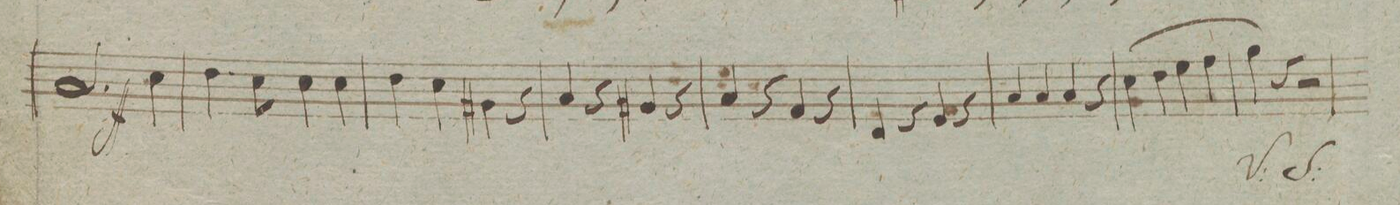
**kern	**dynam
*I"Viola	*
*clefC3	*
*k[f#c#g#d#]	*
*met(c|)	*
*M2/2	*
2.B/	.
4d#\	ff
=58	=58
4.e\	.
8d#\	.
4d#\	.
4d#\	.
=59	=59
4e\	.
4d#\	.
4A#X\	.
4r	.
=60	=60
4B/	.
4r	.
4A#X/	.
4r	.
=61	=61
4B/	.
4r	.
4G#/	.
4r	.
=62	=62
4E/	.
4r	.
4F#/	.
4r	.
=63	=63
4B/	.
4B/	.
4B/	.
4r	.
=64	=64
(4d#\	.
4e\	.
4f#\	.
4g#\	.
=65	=65
4a\)	.
4r	.
2r	.
=66	=66
*-	*-
